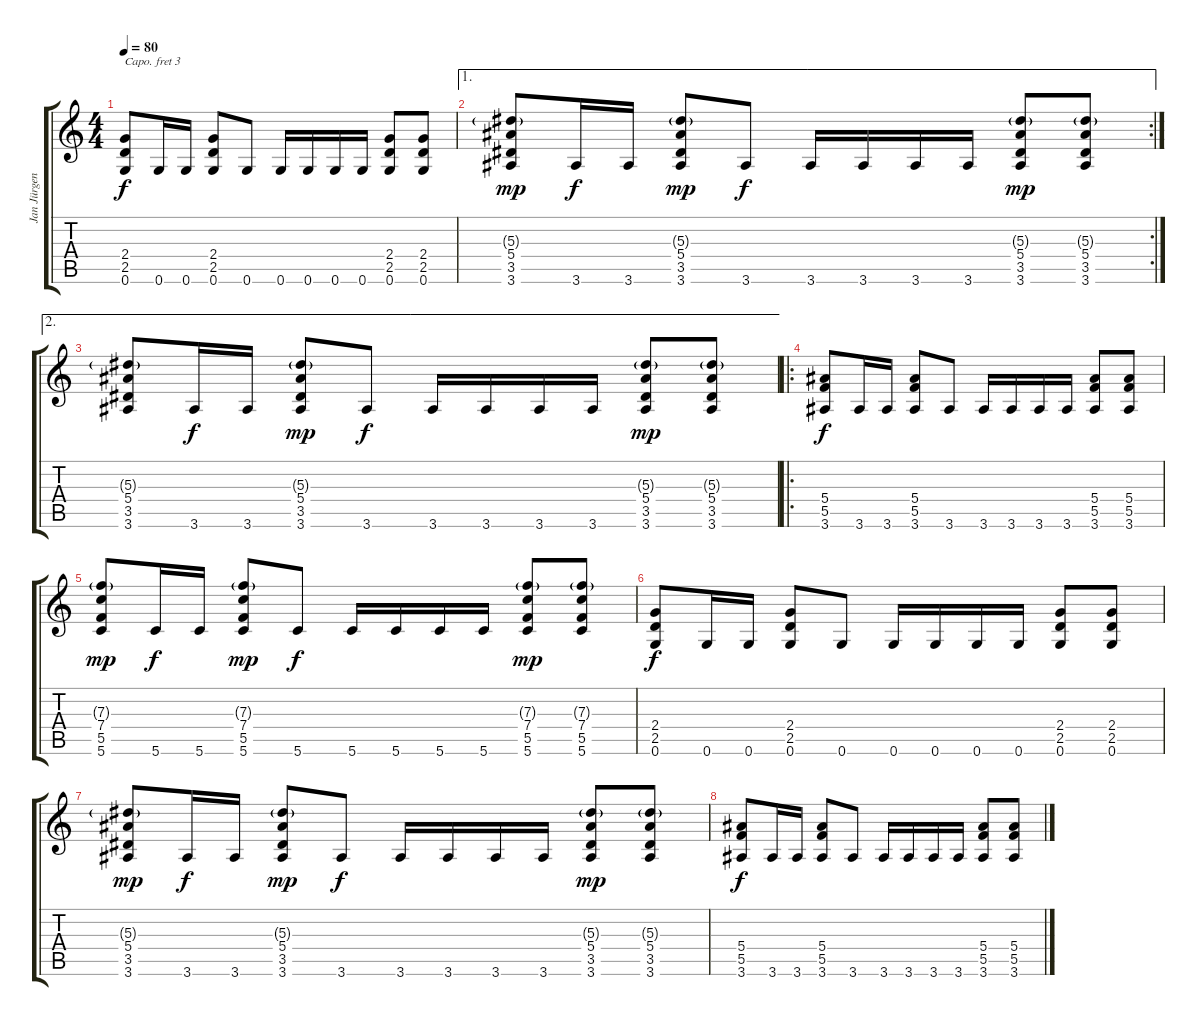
\track ("Jan Jürgensen" "Jan Jürgen") {instrument distortionguitar}
\staff {score tabs}
\capo 3
\tuning (E4 B3 G3 D3 A2 E2) {hide}
\ts (4 4)
\tempo 80
\clef g2
\ks c
(2.4 2.5 0.6).8{dy f} 0.6.16 0.6.16 (2.4 2.5 0.6).8 0.6.8 0.6.16 0.6.16 0.6.16 0.6.16 (2.4 2.5 0.6).8 (2.4 2.5 0.6).8 |
\ae 1
\rc 2
(5.3{g} 5.4 3.5 3.6).8{dy mp} 3.6.16{dy f} 3.6.16 (5.3{g} 5.4 3.5 3.6).8{dy mp} 3.6.8{dy f} 3.6.16 3.6.16 3.6.16 3.6.16 (5.3{g} 5.4 3.5 3.6).8{dy mp} (5.3{g} 5.4 3.5 3.6).8 |
\ae 2
(5.3{g} 5.4 3.5 3.6).8 3.6.16{dy f} 3.6.16 (5.3{g} 5.4 3.5 3.6).8{dy mp} 3.6.8{dy f} 3.6.16 3.6.16 3.6.16 3.6.16 (5.3{g} 5.4 3.5 3.6).8{dy mp} (5.3{g} 5.4 3.5 3.6).8 |
\ro
(5.4 5.5 3.6).8{dy f} 3.6.16 3.6.16 (5.4 5.5 3.6).8 3.6.8 3.6.16 3.6.16 3.6.16 3.6.16 (5.4 5.5 3.6).8 (5.4 5.5 3.6).8 |
(7.3{g} 7.4 5.5 5.6).8{dy mp} 5.6.16{dy f} 5.6.16 (7.3{g} 7.4 5.5 5.6).8{dy mp} 5.6.8{dy f} 5.6.16 5.6.16 5.6.16 5.6.16 (7.3{g} 7.4 5.5 5.6).8{dy mp} (7.3{g} 7.4 5.5 5.6).8 |
(2.4 2.5 0.6).8{dy f} 0.6.16 0.6.16 (2.4 2.5 0.6).8 0.6.8 0.6.16 0.6.16 0.6.16 0.6.16 (2.4 2.5 0.6).8 (2.4 2.5 0.6).8 |
(5.3{g} 5.4 3.5 3.6).8{dy mp} 3.6.16{dy f} 3.6.16 (5.3{g} 5.4 3.5 3.6).8{dy mp} 3.6.8{dy f} 3.6.16 3.6.16 3.6.16 3.6.16 (5.3{g} 5.4 3.5 3.6).8{dy mp} (5.3{g} 5.4 3.5 3.6).8 |
(5.4 5.5 3.6).8{dy f} 3.6.16 3.6.16 (5.4 5.5 3.6).8 3.6.8 3.6.16 3.6.16 3.6.16 3.6.16 (5.4 5.5 3.6).8 (5.4 5.5 3.6).8
